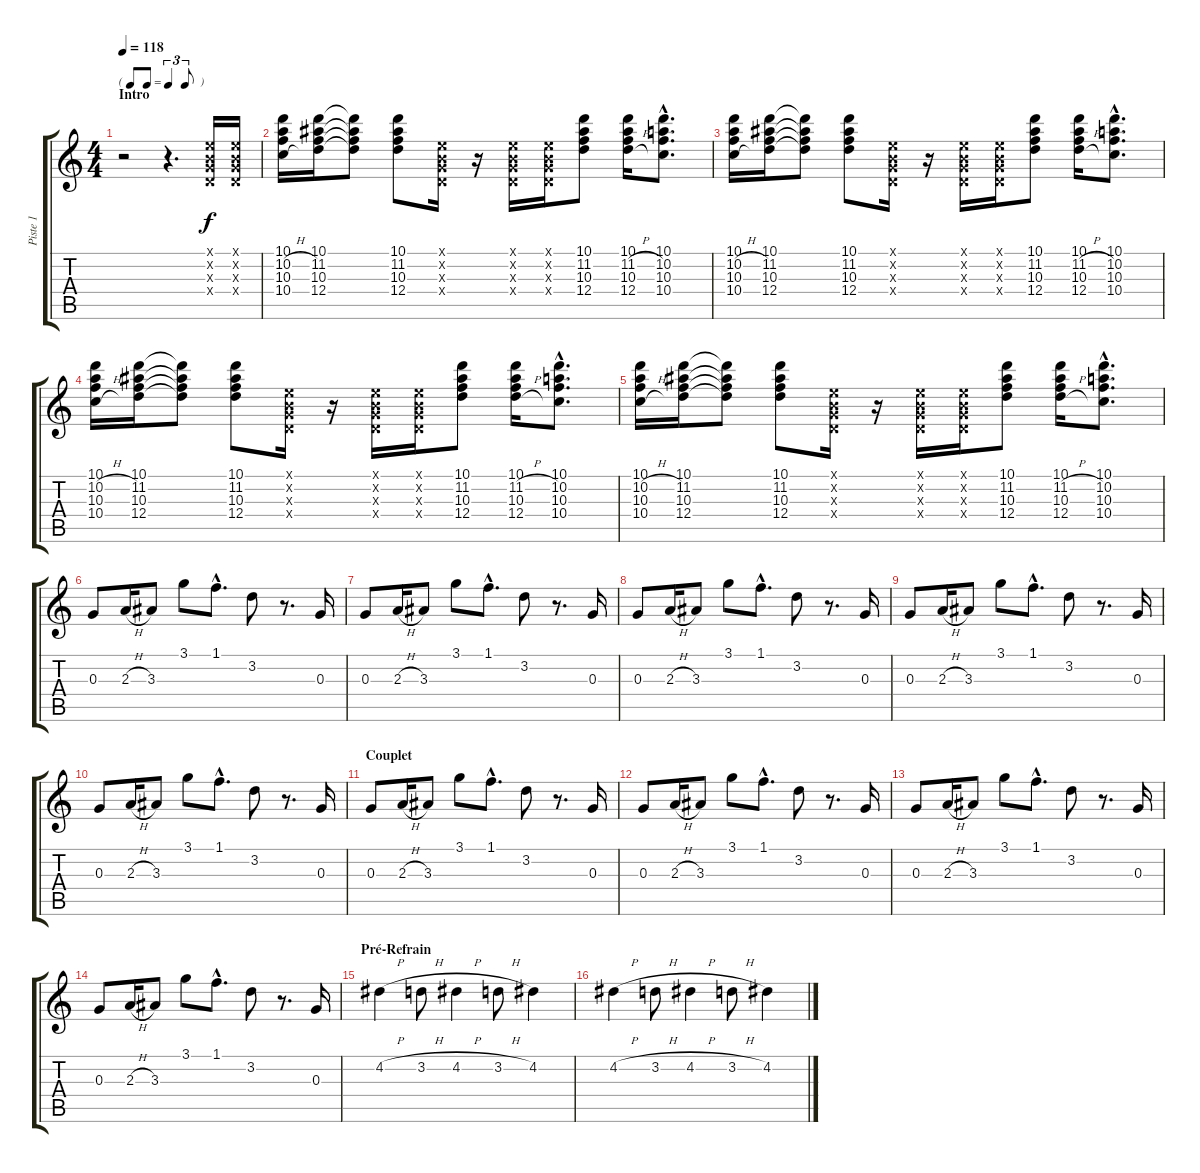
\track ("Piste 1" "Piste 1") {instrument electricguitarclean}
\staff {score tabs}
\tuning (E4 B3 G3 D3 A2 E2) {hide}
\ts (4 4)
\tf triplet8th
\section ("" "Intro")
\tempo 118
\clef g2
\ks c
r.2{dy f instrument electricguitarclean} r.4{d} (0.1{x} 0.2{x} 0.3{x} 0.4{x}).16 (0.1{x} 0.2{x} 0.3{x} 0.4{x}).16 |
(10.1 10.2{h} 10.3 10.4{h}).16 (10.1 11.2 10.3 12.4).16 (10.1{t} 11.2{t} 10.3{t} 12.4{t}).8 (10.1 11.2 10.3 12.4).8 (0.1{x} 0.2{x} 0.3{x} 0.4{x}).16 r.16 (0.1{x} 0.2{x} 0.3{x} 0.4{x}).16 (0.1{x} 0.2{x} 0.3{x} 0.4{x}).16 (10.1 11.2 10.3 12.4).8 (10.1 11.2{h} 10.3 12.4{h}).16 (10.1{hac} 10.2{hac} 10.3{hac} 10.4{hac}).8{d} |
(10.1 10.2{h} 10.3 10.4{h}).16 (10.1 11.2 10.3 12.4).16 (10.1{t} 11.2{t} 10.3{t} 12.4{t}).8 (10.1 11.2 10.3 12.4).8 (0.1{x} 0.2{x} 0.3{x} 0.4{x}).16 r.16 (0.1{x} 0.2{x} 0.3{x} 0.4{x}).16 (0.1{x} 0.2{x} 0.3{x} 0.4{x}).16 (10.1 11.2 10.3 12.4).8 (10.1 11.2{h} 10.3 12.4{h}).16 (10.1{hac} 10.2{hac} 10.3{hac} 10.4{hac}).8{d} |
(10.1 10.2{h} 10.3 10.4{h}).16 (10.1 11.2 10.3 12.4).16 (10.1{t} 11.2{t} 10.3{t} 12.4{t}).8 (10.1 11.2 10.3 12.4).8 (0.1{x} 0.2{x} 0.3{x} 0.4{x}).16 r.16 (0.1{x} 0.2{x} 0.3{x} 0.4{x}).16 (0.1{x} 0.2{x} 0.3{x} 0.4{x}).16 (10.1 11.2 10.3 12.4).8 (10.1 11.2{h} 10.3 12.4{h}).16 (10.1{hac} 10.2{hac} 10.3{hac} 10.4{hac}).8{d} |
(10.1 10.2{h} 10.3 10.4{h}).16 (10.1 11.2 10.3 12.4).16 (10.1{t} 11.2{t} 10.3{t} 12.4{t}).8 (10.1 11.2 10.3 12.4).8 (0.1{x} 0.2{x} 0.3{x} 0.4{x}).16 r.16 (0.1{x} 0.2{x} 0.3{x} 0.4{x}).16 (0.1{x} 0.2{x} 0.3{x} 0.4{x}).16 (10.1 11.2 10.3 12.4).8 (10.1 11.2{h} 10.3 12.4{h}).16 (10.1{hac} 10.2{hac} 10.3{hac} 10.4{hac}).8{d} |
0.3.8 2.3{h}.16 3.3.8 3.1.8 1.1{hac}.8{d} 3.2.8 r.8{d} 0.3.16 |
0.3.8 2.3{h}.16 3.3.8 3.1.8 1.1{hac}.8{d} 3.2.8 r.8{d} 0.3.16 |
0.3.8 2.3{h}.16 3.3.8 3.1.8 1.1{hac}.8{d} 3.2.8 r.8{d} 0.3.16 |
0.3.8 2.3{h}.16 3.3.8 3.1.8 1.1{hac}.8{d} 3.2.8 r.8{d} 0.3.16 |
0.3.8 2.3{h}.16 3.3.8 3.1.8 1.1{hac}.8{d} 3.2.8 r.8{d} 0.3.16 |
\section ("" "Couplet")
0.3.8 2.3{h}.16 3.3.8 3.1.8 1.1{hac}.8{d} 3.2.8 r.8{d} 0.3.16 |
0.3.8 2.3{h}.16 3.3.8 3.1.8 1.1{hac}.8{d} 3.2.8 r.8{d} 0.3.16 |
0.3.8 2.3{h}.16 3.3.8 3.1.8 1.1{hac}.8{d} 3.2.8 r.8{d} 0.3.16 |
0.3.8 2.3{h}.16 3.3.8 3.1.8 1.1{hac}.8{d} 3.2.8 r.8{d} 0.3.16 |
\section ("" "Pré-Refrain")
4.2{h}.4 3.2{h}.8 4.2{h}.4 3.2{h}.8 4.2.4 |
4.2{h}.4 3.2{h}.8 4.2{h}.4 3.2{h}.8 4.2.4
